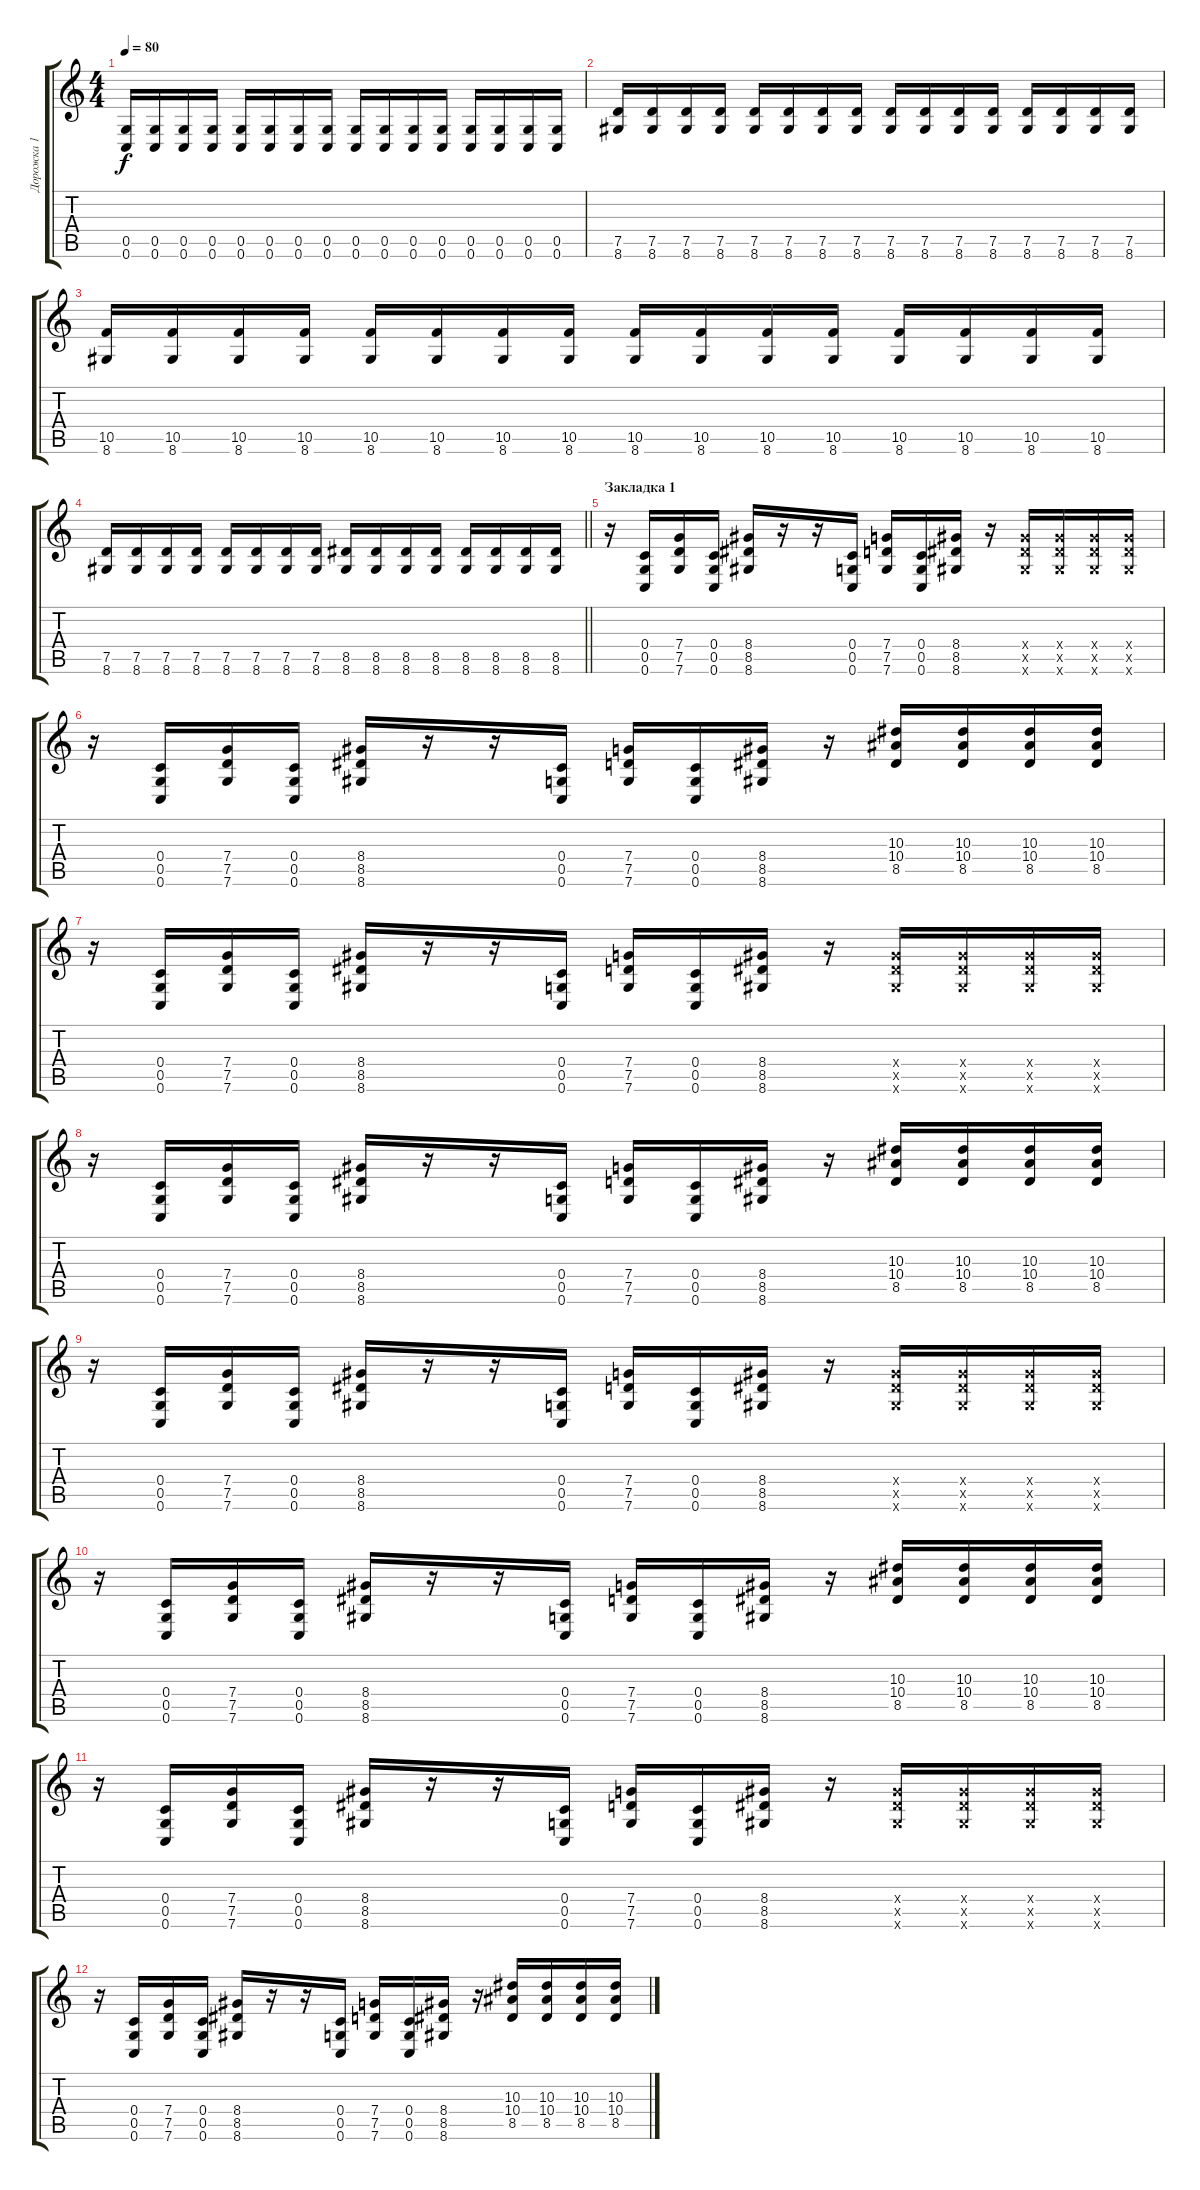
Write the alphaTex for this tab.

\track ("Дорожка 1" "Дорожка 1") {instrument acousticguitarsteel}
\staff {score tabs}
\tuning (D4 A3 F3 C3 G2 C2) {hide}
\ts (4 4)
\tempo 80
\clef g2
\ks c
(0.5 0.6).16{dy f} (0.5 0.6).16 (0.5 0.6).16 (0.5 0.6).16 (0.5 0.6).16 (0.5 0.6).16 (0.5 0.6).16 (0.5 0.6).16 (0.5 0.6).16 (0.5 0.6).16 (0.5 0.6).16 (0.5 0.6).16 (0.5 0.6).16 (0.5 0.6).16 (0.5 0.6).16 (0.5 0.6).16 |
(7.5 8.6).16 (7.5 8.6).16 (7.5 8.6).16 (7.5 8.6).16 (7.5 8.6).16 (7.5 8.6).16 (7.5 8.6).16 (7.5 8.6).16 (7.5 8.6).16 (7.5 8.6).16 (7.5 8.6).16 (7.5 8.6).16 (7.5 8.6).16 (7.5 8.6).16 (7.5 8.6).16 (7.5 8.6).16 |
(10.5 8.6).16 (10.5 8.6).16 (10.5 8.6).16 (10.5 8.6).16 (10.5 8.6).16 (10.5 8.6).16 (10.5 8.6).16 (10.5 8.6).16 (10.5 8.6).16 (10.5 8.6).16 (10.5 8.6).16 (10.5 8.6).16 (10.5 8.6).16 (10.5 8.6).16 (10.5 8.6).16 (10.5 8.6).16 |
\barLineRight lightlight
(7.5 8.6).16 (7.5 8.6).16 (7.5 8.6).16 (7.5 8.6).16 (7.5 8.6).16 (7.5 8.6).16 (7.5 8.6).16 (7.5 8.6).16 (8.5 8.6).16 (8.5 8.6).16 (8.5 8.6).16 (8.5 8.6).16 (8.5 8.6).16 (8.5 8.6).16 (8.5 8.6).16 (8.5 8.6).16 |
\section ("" "Закладка 1")
r.16{instrument distortionguitar} (0.4 0.5 0.6).16 (7.4 7.5 7.6).16 (0.4 0.5 0.6).16 (8.4 8.5 8.6).16 r.16 r.16 (0.4 0.5 0.6).16 (7.4 7.5 7.6).16 (0.4 0.5 0.6).16 (8.4 8.5 8.6).16 r.16 (8.4{x} 8.5{x} 8.6{x}).16 (8.4{x} 8.5{x} 8.6{x}).16 (8.4{x} 8.5{x} 8.6{x}).16 (8.4{x} 8.5{x} 8.6{x}).16 |
r.16{instrument distortionguitar} (0.4 0.5 0.6).16 (7.4 7.5 7.6).16 (0.4 0.5 0.6).16 (8.4 8.5 8.6).16 r.16 r.16 (0.4 0.5 0.6).16 (7.4 7.5 7.6).16 (0.4 0.5 0.6).16 (8.4 8.5 8.6).16 r.16 (10.3 10.4 8.5).16 (10.3 10.4 8.5).16 (10.3 10.4 8.5).16 (10.3 10.4 8.5).16 |
r.16{instrument distortionguitar} (0.4 0.5 0.6).16 (7.4 7.5 7.6).16 (0.4 0.5 0.6).16 (8.4 8.5 8.6).16 r.16 r.16 (0.4 0.5 0.6).16 (7.4 7.5 7.6).16 (0.4 0.5 0.6).16 (8.4 8.5 8.6).16 r.16 (8.4{x} 8.5{x} 8.6{x}).16 (8.4{x} 8.5{x} 8.6{x}).16 (8.4{x} 8.5{x} 8.6{x}).16 (8.4{x} 8.5{x} 8.6{x}).16 |
r.16{instrument distortionguitar} (0.4 0.5 0.6).16 (7.4 7.5 7.6).16 (0.4 0.5 0.6).16 (8.4 8.5 8.6).16 r.16 r.16 (0.4 0.5 0.6).16 (7.4 7.5 7.6).16 (0.4 0.5 0.6).16 (8.4 8.5 8.6).16 r.16 (10.3 10.4 8.5).16 (10.3 10.4 8.5).16 (10.3 10.4 8.5).16 (10.3 10.4 8.5).16 |
r.16{instrument distortionguitar} (0.4 0.5 0.6).16 (7.4 7.5 7.6).16 (0.4 0.5 0.6).16 (8.4 8.5 8.6).16 r.16 r.16 (0.4 0.5 0.6).16 (7.4 7.5 7.6).16 (0.4 0.5 0.6).16 (8.4 8.5 8.6).16 r.16 (8.4{x} 8.5{x} 8.6{x}).16 (8.4{x} 8.5{x} 8.6{x}).16 (8.4{x} 8.5{x} 8.6{x}).16 (8.4{x} 8.5{x} 8.6{x}).16 |
r.16{instrument distortionguitar} (0.4 0.5 0.6).16 (7.4 7.5 7.6).16 (0.4 0.5 0.6).16 (8.4 8.5 8.6).16 r.16 r.16 (0.4 0.5 0.6).16 (7.4 7.5 7.6).16 (0.4 0.5 0.6).16 (8.4 8.5 8.6).16 r.16 (10.3 10.4 8.5).16 (10.3 10.4 8.5).16 (10.3 10.4 8.5).16 (10.3 10.4 8.5).16 |
r.16{instrument distortionguitar} (0.4 0.5 0.6).16 (7.4 7.5 7.6).16 (0.4 0.5 0.6).16 (8.4 8.5 8.6).16 r.16 r.16 (0.4 0.5 0.6).16 (7.4 7.5 7.6).16 (0.4 0.5 0.6).16 (8.4 8.5 8.6).16 r.16 (8.4{x} 8.5{x} 8.6{x}).16 (8.4{x} 8.5{x} 8.6{x}).16 (8.4{x} 8.5{x} 8.6{x}).16 (8.4{x} 8.5{x} 8.6{x}).16 |
r.16{instrument distortionguitar} (0.4 0.5 0.6).16 (7.4 7.5 7.6).16 (0.4 0.5 0.6).16 (8.4 8.5 8.6).16 r.16 r.16 (0.4 0.5 0.6).16 (7.4 7.5 7.6).16 (0.4 0.5 0.6).16 (8.4 8.5 8.6).16 r.16 (10.3 10.4 8.5).16 (10.3 10.4 8.5).16 (10.3 10.4 8.5).16 (10.3 10.4 8.5).16
